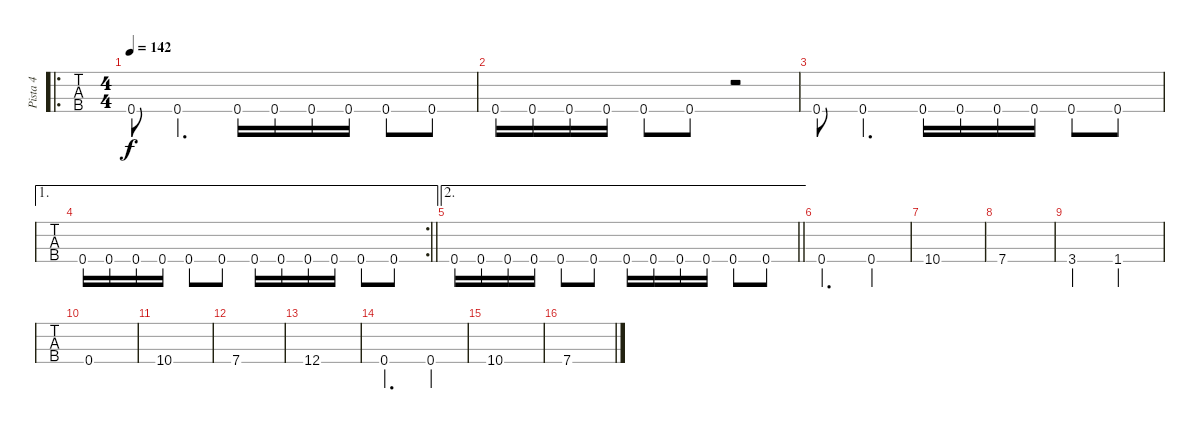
\track ("Pista 4" "Pista 4") {instrument electricbassfinger}
\staff {tabs}
\tuning (F2 C2 G1 C1) {hide}
\ro
\ts (4 4)
\tempo 142
\clef f4
\ks c
0.4.8{dy f} 0.4.4{d} 0.4.16 0.4.16 0.4.16 0.4.16 0.4.8 0.4.8 |
0.4.16 0.4.16 0.4.16 0.4.16 0.4.8 0.4.8 r.2 |
0.4.8 0.4.4{d} 0.4.16 0.4.16 0.4.16 0.4.16 0.4.8 0.4.8 |
\ae 1
\rc 2
\barLineRight lightlight
0.4.16 0.4.16 0.4.16 0.4.16 0.4.8 0.4.8 0.4.16 0.4.16 0.4.16 0.4.16 0.4.8 0.4.8 |
\ae 2
\barLineRight lightlight
0.4.16 0.4.16 0.4.16 0.4.16 0.4.8 0.4.8 0.4.16 0.4.16 0.4.16 0.4.16 0.4.8 0.4.8 |
\section ("" "")
0.4.2{d} 0.4.4 |
10.4.1 |
7.4.1 |
3.4.2 1.4.2 |
0.4.1 |
10.4.1 |
7.4.1 |
12.4.1 |
0.4.2{d} 0.4.4 |
10.4.1 |
7.4.1
